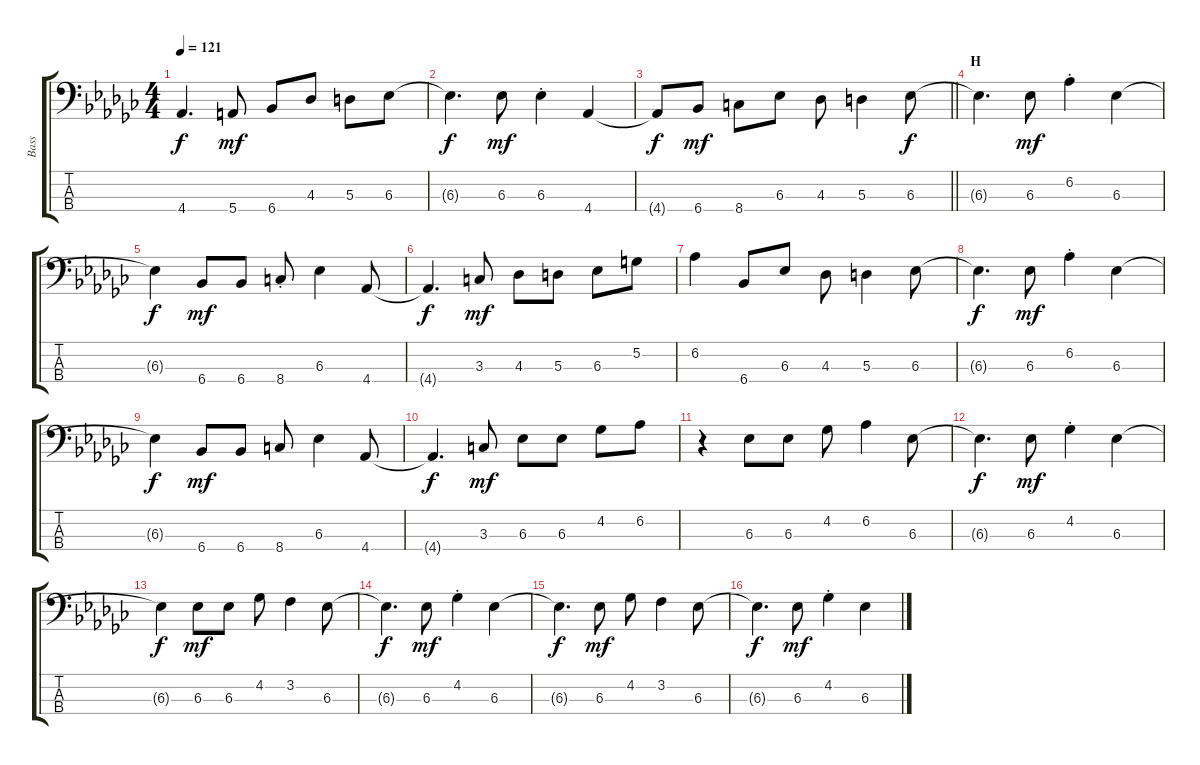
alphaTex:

\track ("Bass" "Bass") {instrument electricbasspick}
\staff {score tabs}
\tuning (G2 D2 A1 E1) {hide}
\ts (4 4)
\tempo 121
\clef f4
\ks ebminor
4.4{t}.4{d dy f} 5.4.8{dy mf} 6.4.8 4.3.8 5.3.8 6.3.8 |
6.3{t}.4{d dy f} 6.3.8{dy mf} 6.3{st}.4 4.4.4 |
\barLineRight lightlight
4.4{t}.8{dy f} 6.4.8{dy mf} 8.4.8 6.3.8 4.3.8 5.3.4 6.3.8{dy f} |
\section ("" "H")
6.3{t}.4{d} 6.3.8{dy mf} 6.2{st}.4 6.3.4 |
6.3{t}.4{dy f} 6.4.8{dy mf} 6.4.8 8.4{st}.8 6.3.4 4.4.8 |
4.4{t}.4{d dy f} 3.3.8{dy mf} 4.3.8 5.3.8 6.3.8 5.2.8 |
6.2.4 6.4.8 6.3.8 4.3.8 5.3.4 6.3.8 |
6.3{t}.4{d dy f} 6.3.8{dy mf} 6.2{st}.4 6.3.4 |
6.3{t}.4{dy f} 6.4.8{dy mf} 6.4.8 8.4.8 6.3.4 4.4.8 |
4.4{t}.4{d dy f} 3.3.8{dy mf} 6.3.8 6.3.8 4.2.8 6.2.8 |
r.4 6.3.8 6.3.8 4.2.8 6.2.4 6.3.8 |
6.3{t}.4{d dy f} 6.3.8{dy mf} 4.2{st}.4 6.3.4 |
6.3{t}.4{dy f} 6.3.8{dy mf} 6.3.8 4.2.8 3.2.4 6.3.8 |
6.3{t}.4{d dy f} 6.3.8{dy mf} 4.2{st}.4 6.3.4 |
6.3{t}.4{d dy f} 6.3.8{dy mf} 4.2.8 3.2.4 6.3.8 |
6.3{t}.4{d dy f} 6.3.8{dy mf} 4.2{st}.4 6.3.4
